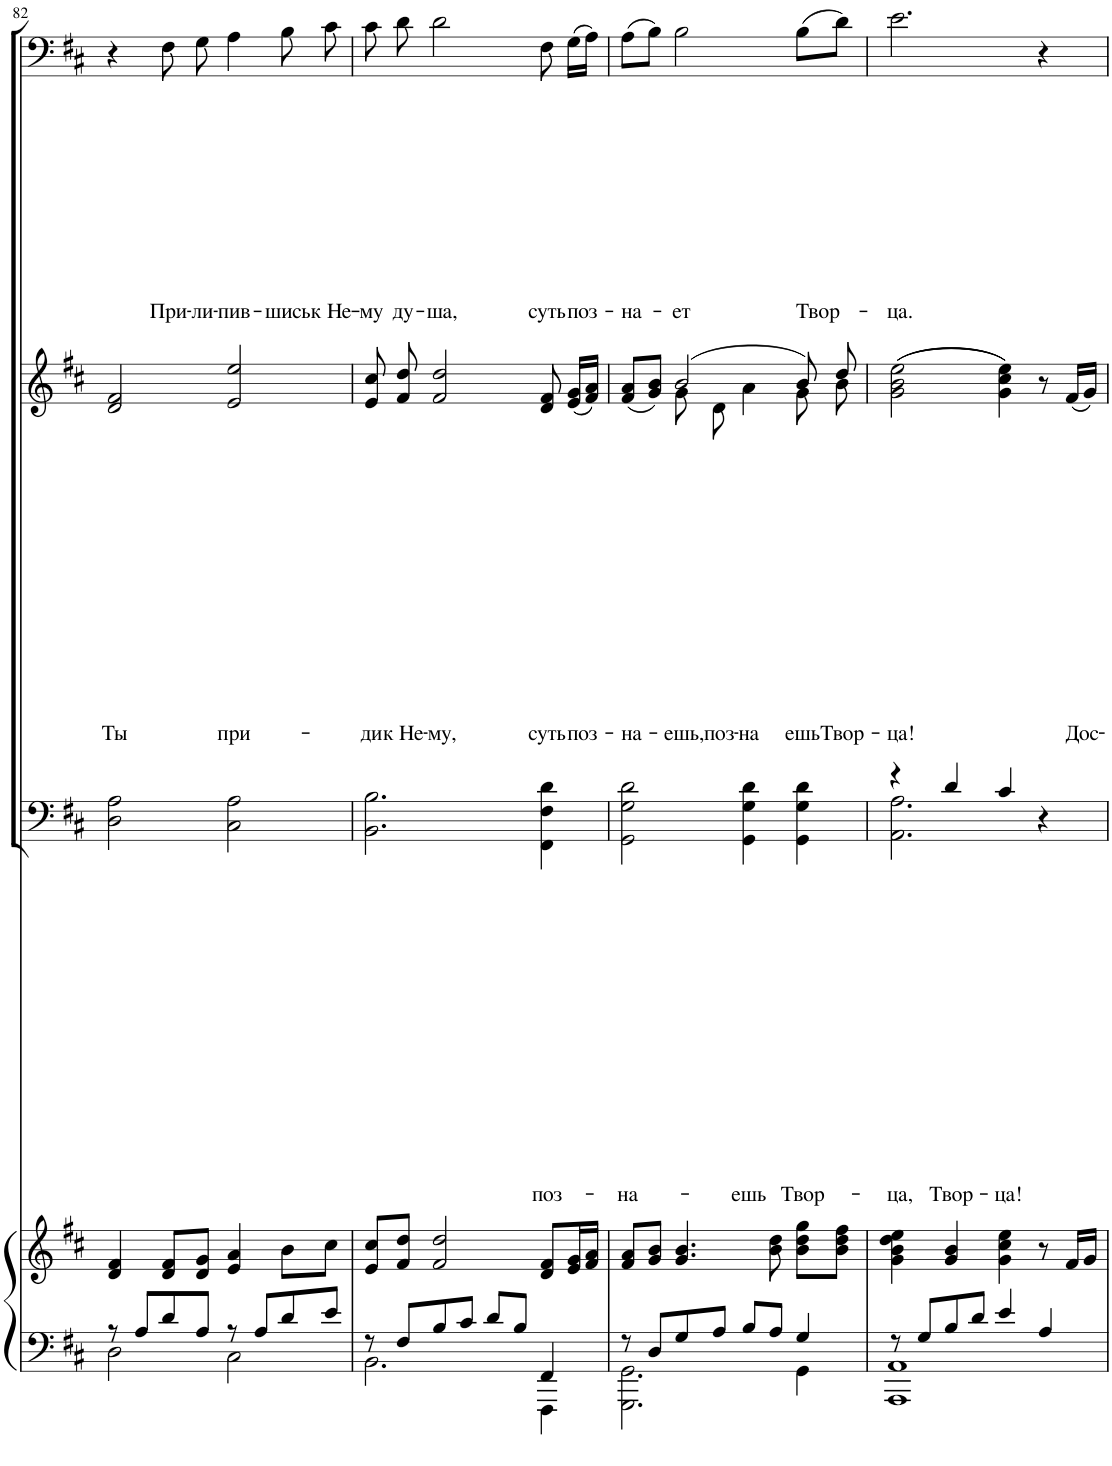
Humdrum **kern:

**kern	**kern	**kern	**text	**text	**text	**text	**text	**text	**text	**text	**text	**text	**text	**text	**text	**text	**text	**kern	**text	**text	**text	**text	**text	**text	**text	**text	**text	**text	**text	**text	**text	**text	**kern	**text	**text	**text	**text	**text	**text	**text	**text	**text	**text
*part4	*part4	*part3	*part3	*part3	*part3	*part3	*part3	*part3	*part3	*part3	*part3	*part3	*part3	*part3	*part3	*part3	*part3	*part2	*part2	*part2	*part2	*part2	*part2	*part2	*part2	*part2	*part2	*part2	*part2	*part2	*part2	*part2	*part1	*part1	*part1	*part1	*part1	*part1	*part1	*part1	*part1	*part1	*part1
*staff5	*staff4	*staff3	*staff3	*staff3	*staff3	*staff3	*staff3	*staff3	*staff3	*staff3	*staff3	*staff3	*staff3	*staff3	*staff3	*staff3	*staff3	*staff2	*staff2	*staff2	*staff2	*staff2	*staff2	*staff2	*staff2	*staff2	*staff2	*staff2	*staff2	*staff2	*staff2	*staff2	*staff1	*staff1	*staff1	*staff1	*staff1	*staff1	*staff1	*staff1	*staff1	*staff1	*staff1
*	*	*	*	*	*	*	*	*	*	*	*	*	*	*	*	*	*	*	*	*	*	*	*	*	*	*	*	*	*	*	*	*	*I"Soprano	*	*	*	*	*	*	*	*	*	*
!!LO:PB:g=z
*clefF4	*clefG2	*clefF4	*	*	*	*	*	*	*	*	*	*	*	*	*	*	*	*clefG2	*	*	*	*	*	*	*	*	*	*	*	*	*	*	*clefF4	*	*	*	*	*	*	*	*	*	*
*k[f#c#]	*k[f#c#]	*k[f#c#]	*	*	*	*	*	*	*	*	*	*	*	*	*	*	*	*k[f#c#]	*	*	*	*	*	*	*	*	*	*	*	*	*	*	*k[f#c#]	*	*	*	*	*	*	*	*	*	*
*M4/4	*M4/4	*M4/4	*	*	*	*	*	*	*	*	*	*	*	*	*	*	*	*M4/4	*	*	*	*	*	*	*	*	*	*	*	*	*	*	*M4/4	*	*	*	*	*	*	*	*	*	*
=82	=82	=82	=82	=82	=82	=82	=82	=82	=82	=82	=82	=82	=82	=82	=82	=82	=82	=82	=82	=82	=82	=82	=82	=82	=82	=82	=82	=82	=82	=82	=82	=82	=82	=82	=82	=82	=82	=82	=82	=82	=82	=82	=82
*^	*	*	*	*	*	*	*	*	*	*	*	*	*	*	*	*	*	*	*	*	*	*	*	*	*	*	*	*	*	*	*	*	*	*	*	*	*	*	*	*	*	*	*
!	!	!	!	!	!	!	!	!	!	!	!	!	!	!	!	!	!	!	!	!	!	!	!	!	!	!	!	!	!	!	!	!	!LO:LY:b	!	!	!	!	!	!	!	!	!	!	!
8r	2D\	4d/ 4f#/	2D\ 2A\	.	.	.	.	.	.	.	.	.	.	.	.	.	.	.	2d/ 2f#/	.	.	.	.	.	.	.	.	.	.	.	.	.	Ты	4r	.	.	.	.	.	.	.	.	.	.
8A/L	.	.	.	.	.	.	.	.	.	.	.	.	.	.	.	.	.	.	.	.	.	.	.	.	.	.	.	.	.	.	.	.	.	.	.	.	.	.	.	.	.	.	.	.
!	!	!	!	!	!	!	!	!	!	!	!	!	!	!	!	!	!	!	!	!	!	!	!	!	!	!	!	!	!	!	!	!	!	!	!	!	!	!	!	!	!	!	!	!LO:LY:b
8d/	.	8d/ 8f#/L	.	.	.	.	.	.	.	.	.	.	.	.	.	.	.	.	.	.	.	.	.	.	.	.	.	.	.	.	.	.	.	8F#\	.	.	.	.	.	.	.	.	.	При-
!	!	!	!	!	!	!	!	!	!	!	!	!	!	!	!	!	!	!	!	!	!	!	!	!	!	!	!	!	!	!	!	!	!	!	!	!	!	!	!	!	!	!	!	!LO:LY:b
8A/J	.	8d/ 8g/J	.	.	.	.	.	.	.	.	.	.	.	.	.	.	.	.	.	.	.	.	.	.	.	.	.	.	.	.	.	.	.	8G\	.	.	.	.	.	.	.	.	.	-ли-
!	!	!	!	!	!	!	!	!	!	!	!	!	!	!	!	!	!	!	!	!	!	!	!	!	!	!	!	!	!	!	!	!	!LO:LY:b	!	!	!	!	!	!	!	!	!	!	!LO:LY:b
8r	2C#\	4e/ 4a/	2C#\ 2A\	.	.	.	.	.	.	.	.	.	.	.	.	.	.	.	2e/ 2ee/	.	.	.	.	.	.	.	.	.	.	.	.	.	при-	4A\	.	.	.	.	.	.	.	.	.	-пив-
8A/L	.	.	.	.	.	.	.	.	.	.	.	.	.	.	.	.	.	.	.	.	.	.	.	.	.	.	.	.	.	.	.	.	.	.	.	.	.	.	.	.	.	.	.	.
!	!	!	!	!	!	!	!	!	!	!	!	!	!	!	!	!	!	!	!	!	!	!	!	!	!	!	!	!	!	!	!	!	!	!	!	!	!	!	!	!	!	!	!	!LO:LY:b
8d/	.	8b\L	.	.	.	.	.	.	.	.	.	.	.	.	.	.	.	.	.	.	.	.	.	.	.	.	.	.	.	.	.	.	.	8B\	.	.	.	.	.	.	.	.	.	-шись
!	!	!	!	!	!	!	!	!	!	!	!	!	!	!	!	!	!	!	!	!	!	!	!	!	!	!	!	!	!	!	!	!	!	!	!	!	!	!	!	!	!	!	!	!LO:LY:b
8e/J	.	8cc#\J	.	.	.	.	.	.	.	.	.	.	.	.	.	.	.	.	.	.	.	.	.	.	.	.	.	.	.	.	.	.	.	8c#\	.	.	.	.	.	.	.	.	.	к Не-
=83	=83	=83	=83	=83	=83	=83	=83	=83	=83	=83	=83	=83	=83	=83	=83	=83	=83	=83	=83	=83	=83	=83	=83	=83	=83	=83	=83	=83	=83	=83	=83	=83	=83	=83	=83	=83	=83	=83	=83	=83	=83	=83	=83	=83
!	!	!	!	!	!	!	!	!	!	!	!	!	!	!	!	!	!	!	!	!	!	!	!	!	!	!	!	!	!	!	!	!	!LO:LY:b	!	!	!	!	!	!	!	!	!	!	!LO:LY:b
8r	2.BB\	8e/ 8cc#/L	2.BB\ 2.B\	.	.	.	.	.	.	.	.	.	.	.	.	.	.	.	8e/ 8cc#/	.	.	.	.	.	.	.	.	.	.	.	.	.	-ди	8c#\	.	.	.	.	.	.	.	.	.	-му
!	!	!	!	!	!	!	!	!	!	!	!	!	!	!	!	!	!	!	!	!	!	!	!	!	!	!	!	!	!	!	!	!	!LO:LY:b	!	!	!	!	!	!	!	!	!	!	!LO:LY:b
8F#/L	.	8f#/ 8dd/J	.	.	.	.	.	.	.	.	.	.	.	.	.	.	.	.	8f#/ 8dd/	.	.	.	.	.	.	.	.	.	.	.	.	.	к Не-	8d\	.	.	.	.	.	.	.	.	.	ду-
!	!	!	!	!	!	!	!	!	!	!	!	!	!	!	!	!	!	!	!	!	!	!	!	!	!	!	!	!	!	!	!	!	!LO:LY:b	!	!	!	!	!	!	!	!	!	!	!LO:LY:b
8B/	.	2f#/ 2dd/	.	.	.	.	.	.	.	.	.	.	.	.	.	.	.	.	2f#/ 2dd/	.	.	.	.	.	.	.	.	.	.	.	.	.	-му,	2d\	.	.	.	.	.	.	.	.	.	-ша,
8c#/J	.	.	.	.	.	.	.	.	.	.	.	.	.	.	.	.	.	.	.	.	.	.	.	.	.	.	.	.	.	.	.	.	.	.	.	.	.	.	.	.	.	.	.	.
8d/L	.	.	.	.	.	.	.	.	.	.	.	.	.	.	.	.	.	.	.	.	.	.	.	.	.	.	.	.	.	.	.	.	.	.	.	.	.	.	.	.	.	.	.	.
8B/J	.	.	.	.	.	.	.	.	.	.	.	.	.	.	.	.	.	.	.	.	.	.	.	.	.	.	.	.	.	.	.	.	.	.	.	.	.	.	.	.	.	.	.	.
!	!	!	!	!	!	!	!	!	!	!	!	!	!	!	!	!	!	!LO:LY:b	!	!	!	!	!	!	!	!	!	!	!	!	!	!	!LO:LY:b	!	!	!	!	!	!	!	!	!	!	!LO:LY:b
4FF#/	4FFF#\	8d/ 8f#/L	4FF#\ 4F#\ 4d\	.	.	.	.	.	.	.	.	.	.	.	.	.	.	поз-	8d/ 8f#/	.	.	.	.	.	.	.	.	.	.	.	.	.	суть	8F#\	.	.	.	.	.	.	.	.	.	суть
!	!	!	!	!	!	!	!	!	!	!	!	!	!	!	!	!	!	!	!	!	!	!	!	!	!	!	!	!	!	!	!	!	!LO:LY:b	!	!	!	!	!	!	!	!	!	!	!LO:LY:b
.	.	16e/ 16g/L	.	.	.	.	.	.	.	.	.	.	.	.	.	.	.	.	(16e/ 16g/LL	.	.	.	.	.	.	.	.	.	.	.	.	.	поз-	(16G\LL	.	.	.	.	.	.	.	.	.	поз-
.	.	16f#/ 16a/JJ	.	.	.	.	.	.	.	.	.	.	.	.	.	.	.	.	16f#/ 16a/JJ)	.	.	.	.	.	.	.	.	.	.	.	.	.	.	16A\JJ)	.	.	.	.	.	.	.	.	.	.
=84	=84	=84	=84	=84	=84	=84	=84	=84	=84	=84	=84	=84	=84	=84	=84	=84	=84	=84	=84	=84	=84	=84	=84	=84	=84	=84	=84	=84	=84	=84	=84	=84	=84	=84	=84	=84	=84	=84	=84	=84	=84	=84	=84	=84
!	!	!	!	!	!	!	!	!	!	!	!	!	!	!	!	!	!	!LO:LY:b	!	!	!	!	!	!	!	!	!	!	!	!	!	!	!LO:LY:b	!	!	!	!	!	!	!	!	!	!	!LO:LY:b
*	*	*	*	*	*	*	*	*	*	*	*	*	*	*	*	*	*	*	*^	*	*	*	*	*	*	*	*	*	*	*	*	*	*	*	*	*	*	*	*	*	*	*	*	*
8r	2.GGG\ 2.GG\	8f#/ 8a/L	2GG\ 2G\ 2d\	.	.	.	.	.	.	.	.	.	.	.	.	.	.	-на-	(8f#/ 8a/L	4ryy	.	.	.	.	.	.	.	.	.	.	.	.	.	-на-	(8A\L	.	.	.	.	.	.	.	.	.	-на-
8D/L	.	8g/ 8b/J	.	.	.	.	.	.	.	.	.	.	.	.	.	.	.	.	8g/ 8b/J)	.	.	.	.	.	.	.	.	.	.	.	.	.	.	.	8B\J)	.	.	.	.	.	.	.	.	.	.
!	!	!	!	!	!	!	!	!	!	!	!	!	!	!	!	!	!	!	!	!	!	!	!	!	!	!	!	!	!	!	!	!	!	!LO:LY:b	!	!	!	!	!	!	!	!	!	!	!LO:LY:b
8G/	.	4.g/ 4.b/	.	.	.	.	.	.	.	.	.	.	.	.	.	.	.	.	(2b/	8g\	.	.	.	.	.	.	.	.	.	.	.	.	.	-ешь,	2B\	.	.	.	.	.	.	.	.	.	-ет
!	!	!	!	!	!	!	!	!	!	!	!	!	!	!	!	!	!	!	!	!	!	!	!	!	!	!	!	!	!	!	!	!	!	!LO:LY:b	!	!	!	!	!	!	!	!	!	!	!
8A/J	.	.	.	.	.	.	.	.	.	.	.	.	.	.	.	.	.	.	.	8d\	.	.	.	.	.	.	.	.	.	.	.	.	.	-поз-	.	.	.	.	.	.	.	.	.	.	.
!	!	!	!	!	!	!	!	!	!	!	!	!	!	!	!	!	!	!LO:LY:b	!	!	!	!	!	!	!	!	!	!	!	!	!	!	!	!LO:LY:b	!	!	!	!	!	!	!	!	!	!	!
8B/L	.	.	4GG\ 4G\ 4d\	.	.	.	.	.	.	.	.	.	.	.	.	.	.	-ешь	.	4a\	.	.	.	.	.	.	.	.	.	.	.	.	.	-на-	.	.	.	.	.	.	.	.	.	.	.
8A/J	.	8b\ 8dd\	.	.	.	.	.	.	.	.	.	.	.	.	.	.	.	.	.	.	.	.	.	.	.	.	.	.	.	.	.	.	.	.	.	.	.	.	.	.	.	.	.	.	.
!	!	!	!	!	!	!	!	!	!	!	!	!	!	!	!	!	!	!LO:LY:b	!	!	!	!	!	!	!	!	!	!	!	!	!	!	!	!LO:LY:b	!	!	!	!	!	!	!	!	!	!	!LO:LY:b
4G/	4GG\	8b\ 8dd\ 8gg\L	4GG\ 4G\ 4d\	.	.	.	.	.	.	.	.	.	.	.	.	.	.	Твор-	8b/)	8g\	.	.	.	.	.	.	.	.	.	.	.	.	.	ешь	(8B\L	.	.	.	.	.	.	.	.	.	Твор-
!	!	!	!	!	!	!	!	!	!	!	!	!	!	!	!	!	!	!	!	!	!	!	!	!	!	!	!	!	!	!	!	!	!	!LO:LY:b	!	!	!	!	!	!	!	!	!	!	!
.	.	8b\ 8dd\ 8ff#\J	.	.	.	.	.	.	.	.	.	.	.	.	.	.	.	.	8dd/	8b\	.	.	.	.	.	.	.	.	.	.	.	.	.	Твор-	8d\J)	.	.	.	.	.	.	.	.	.	.
=85	=85	=85	=85	=85	=85	=85	=85	=85	=85	=85	=85	=85	=85	=85	=85	=85	=85	=85	=85	=85	=85	=85	=85	=85	=85	=85	=85	=85	=85	=85	=85	=85	=85	=85	=85	=85	=85	=85	=85	=85	=85	=85	=85	=85	=85
!	!	!	!	!	!	!	!	!	!	!	!	!	!	!	!	!	!	!LO:LY:b	!	!	!	!	!	!	!	!	!	!	!	!	!	!	!	!LO:LY:b	!	!	!	!	!	!	!	!	!	!	!LO:LY:b
*	*	*	*^	*	*	*	*	*	*	*	*	*	*	*	*	*	*	*	*v	*v	*	*	*	*	*	*	*	*	*	*	*	*	*	*	*	*	*	*	*	*	*	*	*	*	*
8r	1AAA 1AA	4g\ 4b\ 4dd\ 4ee\	4r	2.AA\ 2.A\	.	.	.	.	.	.	.	.	.	.	.	.	.	.	-ца,	((2g\ 2b\ 2ee\	.	.	.	.	.	.	.	.	.	.	.	.	.	-ца!	2.e\	.	.	.	.	.	.	.	.	.	-ца.
8G/L	.	.	.	.	.	.	.	.	.	.	.	.	.	.	.	.	.	.	.	.	.	.	.	.	.	.	.	.	.	.	.	.	.	.	.	.	.	.	.	.	.	.	.	.	.
!	!	!	!	!	!	!	!	!	!	!	!	!	!	!	!	!	!	!	!LO:LY:b	!	!	!	!	!	!	!	!	!	!	!	!	!	!	!	!	!	!	!	!	!	!	!	!	!	!
8B/	.	4g/ 4b/	4d/	.	.	.	.	.	.	.	.	.	.	.	.	.	.	.	Твор-	.	.	.	.	.	.	.	.	.	.	.	.	.	.	.	.	.	.	.	.	.	.	.	.	.	.
8d/J	.	.	.	.	.	.	.	.	.	.	.	.	.	.	.	.	.	.	.	.	.	.	.	.	.	.	.	.	.	.	.	.	.	.	.	.	.	.	.	.	.	.	.	.	.
!	!	!	!	!	!	!	!	!	!	!	!	!	!	!	!	!	!	!	!LO:LY:b	!	!	!	!	!	!	!	!	!	!	!	!	!	!	!	!	!	!	!	!	!	!	!	!	!	!
4e/	.	4g\ 4cc#\ 4ee\	4c#/	.	.	.	.	.	.	.	.	.	.	.	.	.	.	.	-ца!	4g\ 4cc#\ 4ee\))	.	.	.	.	.	.	.	.	.	.	.	.	.	.	.	.	.	.	.	.	.	.	.	.	.
4A/	.	8r	4r	4ryy	.	.	.	.	.	.	.	.	.	.	.	.	.	.	.	8r	.	.	.	.	.	.	.	.	.	.	.	.	.	.	4r	.	.	.	.	.	.	.	.	.	.
!	!	!	!	!	!	!	!	!	!	!	!	!	!	!	!	!	!	!	!	!	!	!	!	!	!	!	!	!	!	!	!	!	!	!LO:LY:b	!	!	!	!	!	!	!	!	!	!	!
.	.	16f#/LL	.	.	.	.	.	.	.	.	.	.	.	.	.	.	.	.	.	(16f#/LL	.	.	.	.	.	.	.	.	.	.	.	.	.	Дос-	.	.	.	.	.	.	.	.	.	.	.
.	.	16g/JJ	.	.	.	.	.	.	.	.	.	.	.	.	.	.	.	.	.	16g/JJ)	.	.	.	.	.	.	.	.	.	.	.	.	.	.	.	.	.	.	.	.	.	.	.	.	.
*v	*v	*	*v	*v	*	*	*	*	*	*	*	*	*	*	*	*	*	*	*	*	*	*	*	*	*	*	*	*	*	*	*	*	*	*	*	*	*	*	*	*	*	*	*	*	*
=	=	=	=	=	=	=	=	=	=	=	=	=	=	=	=	=	=	=	=	=	=	=	=	=	=	=	=	=	=	=	=	=	=	=	=	=	=	=	=	=	=	=	=
*-	*-	*-	*-	*-	*-	*-	*-	*-	*-	*-	*-	*-	*-	*-	*-	*-	*-	*-	*-	*-	*-	*-	*-	*-	*-	*-	*-	*-	*-	*-	*-	*-	*-	*-	*-	*-	*-	*-	*-	*-	*-	*-	*-
